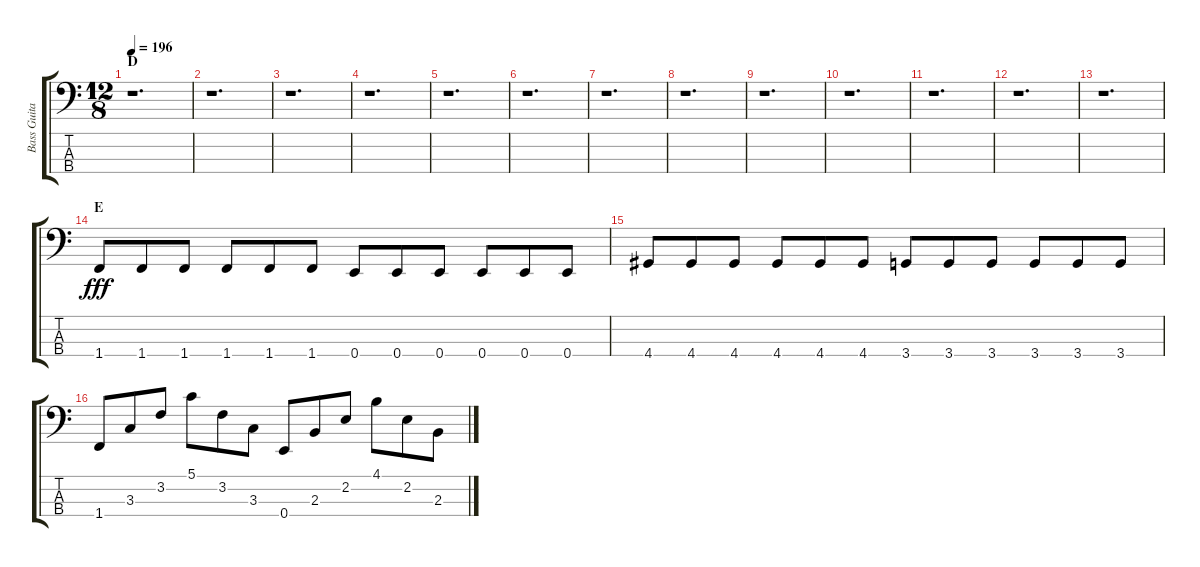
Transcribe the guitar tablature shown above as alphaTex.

\track ("Bass Guitar" "Bass Guita") {instrument electricbassfinger}
\staff {score tabs}
\tuning (G2 D2 A1 E1) {hide}
\ts (12 8)
\section ("" "D")
\tempo 196
\clef f4
\ks c
r.1{d dy fff} |
r.1{d} |
r.1{d} |
r.1{d} |
r.1{d} |
r.1{d} |
r.1{d} |
r.1{d} |
r.1{d} |
r.1{d} |
r.1{d} |
r.1{d} |
r.1{d} |
\section ("" "E")
1.4.8 1.4.8 1.4.8 1.4.8 1.4.8 1.4.8 0.4.8 0.4.8 0.4.8 0.4.8 0.4.8 0.4.8 |
4.4.8 4.4.8 4.4.8 4.4.8 4.4.8 4.4.8 3.4.8 3.4.8 3.4.8 3.4.8 3.4.8 3.4.8 |
1.4.8 3.3.8 3.2.8 5.1.8 3.2.8 3.3.8 0.4.8 2.3.8 2.2.8 4.1.8 2.2.8 2.3.8
